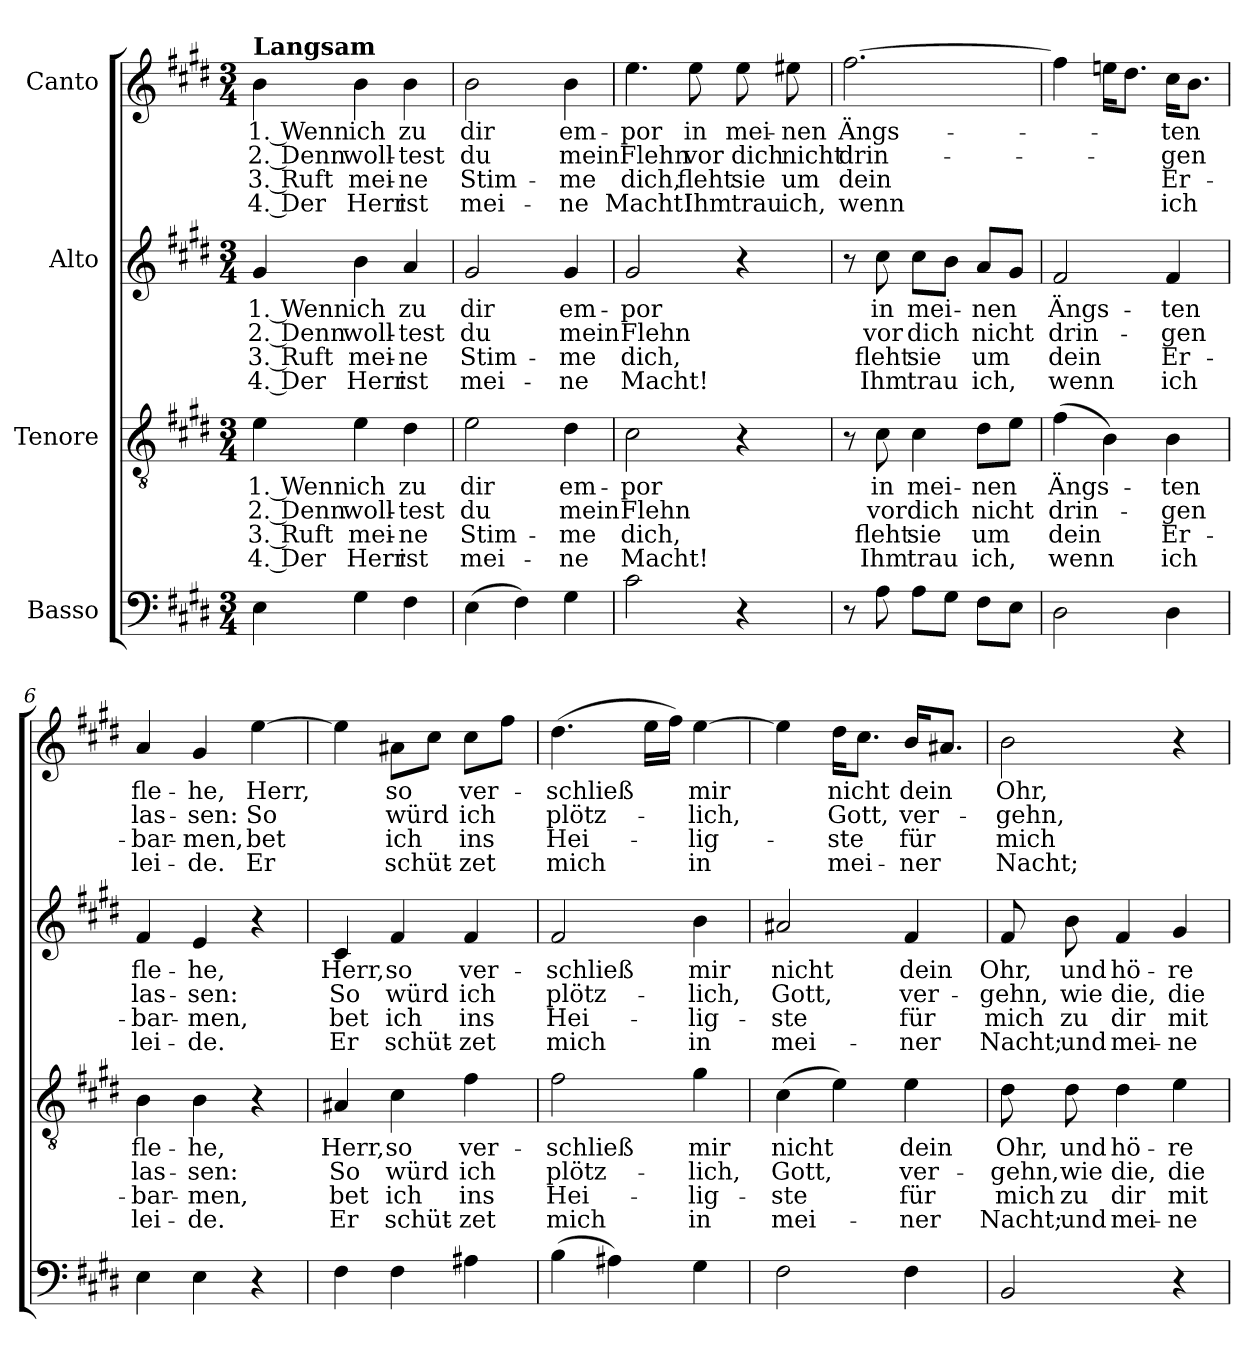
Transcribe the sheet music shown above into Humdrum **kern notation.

**kern	**kern	**text	**text	**text	**text	**kern	**text	**text	**text	**text	**kern	**text	**text	**text	**text
*part4	*part3	*part3	*part3	*part3	*part3	*part2	*part2	*part2	*part2	*part2	*part1	*part1	*part1	*part1	*part1
*staff4	*staff3	*staff3	*staff3	*staff3	*staff3	*staff2	*staff2	*staff2	*staff2	*staff2	*staff1	*staff1	*staff1	*staff1	*staff1
*I"Basso	*I"Tenore	*	*	*	*	*I"Alto	*	*	*	*	*I"Canto	*	*	*	*
*clefF4	*clefGv2	*	*	*	*	*clefG2	*	*	*	*	*clefG2	*	*	*	*
*k[f#c#g#d#]	*k[f#c#g#d#]	*	*	*	*	*k[f#c#g#d#]	*	*	*	*	*k[f#c#g#d#]	*	*	*	*
*M3/4	*M3/4	*	*	*	*	*M3/4	*	*	*	*	*M3/4	*	*	*	*
=1	=1	=1	=1	=1	=1	=1	=1	=1	=1	=1	=1	=1	=1	=1	=1
!	!	!	!	!	!	!	!	!	!	!	!LO:TX:a:B:t=Langsam	!	!	!	!
!	!	!LO:LY:b	!LO:LY:b	!LO:LY:b	!LO:LY:b	!	!LO:LY:b	!LO:LY:b	!LO:LY:b	!LO:LY:b	!	!LO:LY:b	!LO:LY:b	!LO:LY:b	!LO:LY:b
4E\	4e\	1. Wenn	2. Denn	3. Ruft	4. Der	4g#/	1. Wenn	2. Denn	3. Ruft	4. Der	4b\	1. Wenn	2. Denn	3. Ruft	4. Der
!	!	!LO:LY:b	!LO:LY:b	!LO:LY:b	!LO:LY:b	!	!LO:LY:b	!LO:LY:b	!LO:LY:b	!LO:LY:b	!	!LO:LY:b	!LO:LY:b	!LO:LY:b	!LO:LY:b
4G#\	4e\	ich	woll-	mei-	Herr	4b\	ich	woll-	mei-	Herr	4b\	ich	woll-	mei-	Herr
!	!	!LO:LY:b	!LO:LY:b	!LO:LY:b	!LO:LY:b	!	!LO:LY:b	!LO:LY:b	!LO:LY:b	!LO:LY:b	!	!LO:LY:b	!LO:LY:b	!LO:LY:b	!LO:LY:b
4F#\	4d#\	zu	-test	-ne	ist	4a/	zu	-test	-ne	ist	4b\	zu	-test	-ne	ist
=2	=2	=2	=2	=2	=2	=2	=2	=2	=2	=2	=2	=2	=2	=2	=2
!	!	!LO:LY:b	!LO:LY:b	!LO:LY:b	!LO:LY:b	!	!LO:LY:b	!LO:LY:b	!LO:LY:b	!LO:LY:b	!	!LO:LY:b	!LO:LY:b	!LO:LY:b	!LO:LY:b
(4E\	2e\	dir	du	Stim-	mei-	2g#/	dir	du	Stim-	mei-	2b\	dir	du	Stim-	mei-
4F#\)	.	.	.	.	.	.	.	.	.	.	.	.	.	.	.
!	!	!LO:LY:b	!LO:LY:b	!LO:LY:b	!LO:LY:b	!	!LO:LY:b	!LO:LY:b	!LO:LY:b	!LO:LY:b	!	!LO:LY:b	!LO:LY:b	!LO:LY:b	!LO:LY:b
4G#\	4d#\	em-	mein	-me	-ne	4g#/	em-	mein	-me	-ne	4b\	em-	mein	-me	-ne
=3	=3	=3	=3	=3	=3	=3	=3	=3	=3	=3	=3	=3	=3	=3	=3
!	!	!LO:LY:b	!LO:LY:b	!LO:LY:b	!LO:LY:b	!	!LO:LY:b	!LO:LY:b	!LO:LY:b	!LO:LY:b	!	!LO:LY:b	!LO:LY:b	!LO:LY:b	!LO:LY:b
2c#\	2c#\	-por	Flehn	dich,	Macht!	2g#/	-por	Flehn	dich,	Macht!	4.ee\	-por	Flehn	dich,	Macht!
!	!	!	!	!	!	!	!	!	!	!	!	!LO:LY:b	!LO:LY:b	!LO:LY:b	!LO:LY:b
.	.	.	.	.	.	.	.	.	.	.	8ee\	in	vor	fleht	Ihm
!	!	!	!	!	!	!	!	!	!	!	!	!LO:LY:b	!LO:LY:b	!LO:LY:b	!LO:LY:b
4r	4r	.	.	.	.	4r	.	.	.	.	8ee\	mei-	dich	sie	trau
!	!	!	!	!	!	!	!	!	!	!	!	!LO:LY:b	!LO:LY:b	!LO:LY:b	!LO:LY:b
.	.	.	.	.	.	.	.	.	.	.	8ee#X\	-nen	nicht	um	ich,
=4	=4	=4	=4	=4	=4	=4	=4	=4	=4	=4	=4	=4	=4	=4	=4
!	!	!	!	!	!	!	!	!	!	!	!	!LO:LY:b	!LO:LY:b	!LO:LY:b	!LO:LY:b
8r	8r	.	.	.	.	8r	.	.	.	.	[2.ff#\	Ängs-	drin-	dein	wenn
!	!	!LO:LY:b	!LO:LY:b	!LO:LY:b	!LO:LY:b	!	!LO:LY:b	!LO:LY:b	!LO:LY:b	!LO:LY:b	!	!	!	!	!
8A\	8c#\	in	vor	fleht	Ihm	8cc#\	in	vor	fleht	Ihm	.	.	.	.	.
!	!	!LO:LY:b	!LO:LY:b	!LO:LY:b	!LO:LY:b	!	!LO:LY:b	!LO:LY:b	!LO:LY:b	!LO:LY:b	!	!	!	!	!
8A\L	4c#\	mei-	dich	sie	trau	8cc#\L	mei-	dich	sie	trau	.	.	.	.	.
8G#\J	.	.	.	.	.	8b\J	.	.	.	.	.	.	.	.	.
!	!	!LO:LY:b	!LO:LY:b	!LO:LY:b	!LO:LY:b	!	!LO:LY:b	!LO:LY:b	!LO:LY:b	!LO:LY:b	!	!	!	!	!
8F#\L	8d#\L	-nen	nicht	um	ich,	8a/L	-nen	nicht	um	ich,	.	.	.	.	.
8E\J	8e\J	.	.	.	.	8g#/J	.	.	.	.	.	.	.	.	.
=5	=5	=5	=5	=5	=5	=5	=5	=5	=5	=5	=5	=5	=5	=5	=5
!	!	!LO:LY:b	!LO:LY:b	!LO:LY:b	!LO:LY:b	!	!LO:LY:b	!LO:LY:b	!LO:LY:b	!LO:LY:b	!	!	!	!	!
2D#\	(4f#\	Ängs-	drin-	dein	wenn	2f#/	Ängs-	drin-	dein	wenn	4ff#\]	.	.	.	.
.	4B\)	.	.	.	.	.	.	.	.	.	16een\KL	.	.	.	.
.	.	.	.	.	.	.	.	.	.	.	8.dd#\J	.	.	.	.
!	!	!LO:LY:b	!LO:LY:b	!LO:LY:b	!LO:LY:b	!	!LO:LY:b	!LO:LY:b	!LO:LY:b	!LO:LY:b	!	!LO:LY:b	!LO:LY:b	!LO:LY:b	!LO:LY:b
4D#\	4B\	-ten	-gen	Er-	ich	4f#/	-ten	-gen	Er-	ich	16cc#\KL	-ten	-gen	Er-	ich
.	.	.	.	.	.	.	.	.	.	.	8.b\J	.	.	.	.
!!LO:LB:g=z
=6	=6	=6	=6	=6	=6	=6	=6	=6	=6	=6	=6	=6	=6	=6	=6
!	!	!LO:LY:b	!LO:LY:b	!LO:LY:b	!LO:LY:b	!	!LO:LY:b	!LO:LY:b	!LO:LY:b	!LO:LY:b	!	!LO:LY:b	!LO:LY:b	!LO:LY:b	!LO:LY:b
4E\	4B\	fle-	las-	-bar-	lei-	4f#/	fle-	las-	-bar-	lei-	4a/	fle-	las-	-bar-	lei-
!	!	!LO:LY:b	!LO:LY:b	!LO:LY:b	!LO:LY:b	!	!LO:LY:b	!LO:LY:b	!LO:LY:b	!LO:LY:b	!	!LO:LY:b	!LO:LY:b	!LO:LY:b	!LO:LY:b
4E\	4B\	-he,	-sen:	-men,	-de.	4e/	-he,	-sen:	-men,	-de.	4g#/	-he,	-sen:	-men,	-de.
!	!	!	!	!	!	!	!	!	!	!	!	!LO:LY:b	!LO:LY:b	!LO:LY:b	!LO:LY:b
4r	4r	.	.	.	.	4r	.	.	.	.	[4ee\	Herr,	So	bet	Er
=7	=7	=7	=7	=7	=7	=7	=7	=7	=7	=7	=7	=7	=7	=7	=7
!	!	!LO:LY:b	!LO:LY:b	!LO:LY:b	!LO:LY:b	!	!LO:LY:b	!LO:LY:b	!LO:LY:b	!LO:LY:b	!	!	!	!	!
4F#\	4A#X/	Herr,	So	bet	Er	4c#/	Herr,	So	bet	Er	4ee\]	.	.	.	.
!	!	!LO:LY:b	!LO:LY:b	!LO:LY:b	!LO:LY:b	!	!LO:LY:b	!LO:LY:b	!LO:LY:b	!LO:LY:b	!	!LO:LY:b	!LO:LY:b	!LO:LY:b	!LO:LY:b
4F#\	4c#\	so	würd	ich	schüt-	4f#/	so	würd	ich	schüt-	8a#X\L	so	würd	ich	schüt-
.	.	.	.	.	.	.	.	.	.	.	8cc#\J	.	.	.	.
!	!	!LO:LY:b	!LO:LY:b	!LO:LY:b	!LO:LY:b	!	!LO:LY:b	!LO:LY:b	!LO:LY:b	!LO:LY:b	!	!LO:LY:b	!LO:LY:b	!LO:LY:b	!LO:LY:b
4A#X\	4f#\	ver-	ich	ins	-zet	4f#/	ver-	ich	ins	-zet	8cc#\L	ver-	ich	ins	-zet
.	.	.	.	.	.	.	.	.	.	.	8ff#\J	.	.	.	.
=8	=8	=8	=8	=8	=8	=8	=8	=8	=8	=8	=8	=8	=8	=8	=8
!	!	!LO:LY:b	!LO:LY:b	!LO:LY:b	!LO:LY:b	!	!LO:LY:b	!LO:LY:b	!LO:LY:b	!LO:LY:b	!	!LO:LY:b	!LO:LY:b	!LO:LY:b	!LO:LY:b
(4B\	2f#\	-schließ	plötz-	Hei-	mich	2f#/	-schließ	plötz-	Hei-	mich	(4.dd#\	-schließ	plötz-	Hei-	mich
4A#X\)	.	.	.	.	.	.	.	.	.	.	.	.	.	.	.
.	.	.	.	.	.	.	.	.	.	.	16ee\LL	.	.	.	.
.	.	.	.	.	.	.	.	.	.	.	16ff#\JJ)	.	.	.	.
!	!	!LO:LY:b	!LO:LY:b	!LO:LY:b	!LO:LY:b	!	!LO:LY:b	!LO:LY:b	!LO:LY:b	!LO:LY:b	!	!LO:LY:b	!LO:LY:b	!LO:LY:b	!LO:LY:b
4G#\	4g#\	mir	-lich,	-lig-	in	4b\	mir	-lich,	-lig-	in	[4ee\	mir	-lich,	-lig-	in
=9	=9	=9	=9	=9	=9	=9	=9	=9	=9	=9	=9	=9	=9	=9	=9
!	!	!LO:LY:b	!LO:LY:b	!LO:LY:b	!LO:LY:b	!	!LO:LY:b	!LO:LY:b	!LO:LY:b	!LO:LY:b	!	!	!	!	!
2F#\	(4c#\	nicht	Gott,	-ste	mei-	2a#X/	nicht	Gott,	-ste	mei-	4ee\]	.	.	.	.
!	!	!	!	!	!	!	!	!	!	!	!	!LO:LY:b	!LO:LY:b	!LO:LY:b	!LO:LY:b
.	4e\)	.	.	.	.	.	.	.	.	.	16dd#\KL	nicht	Gott,	-ste	mei-
.	.	.	.	.	.	.	.	.	.	.	8.cc#\J	.	.	.	.
!	!	!LO:LY:b	!LO:LY:b	!LO:LY:b	!LO:LY:b	!	!LO:LY:b	!LO:LY:b	!LO:LY:b	!LO:LY:b	!	!LO:LY:b	!LO:LY:b	!LO:LY:b	!LO:LY:b
4F#\	4e\	dein	ver-	für	-ner	4f#/	dein	ver-	für	-ner	16b/KL	dein	ver-	für	-ner
.	.	.	.	.	.	.	.	.	.	.	8.a#X/J	.	.	.	.
=10	=10	=10	=10	=10	=10	=10	=10	=10	=10	=10	=10	=10	=10	=10	=10
!	!	!LO:LY:b	!LO:LY:b	!LO:LY:b	!LO:LY:b	!	!LO:LY:b	!LO:LY:b	!LO:LY:b	!LO:LY:b	!	!LO:LY:b	!LO:LY:b	!LO:LY:b	!LO:LY:b
2BB/	8d#\	Ohr,	-gehn,	mich	Nacht;	8f#/	Ohr,	-gehn,	mich	Nacht;	2b\	Ohr,	-gehn,	mich	Nacht;
!	!	!LO:LY:b	!LO:LY:b	!LO:LY:b	!LO:LY:b	!	!LO:LY:b	!LO:LY:b	!LO:LY:b	!LO:LY:b	!	!	!	!	!
.	8d#\	und	wie	zu	und	8b\	und	wie	zu	und	.	.	.	.	.
!	!	!LO:LY:b	!LO:LY:b	!LO:LY:b	!LO:LY:b	!	!LO:LY:b	!LO:LY:b	!LO:LY:b	!LO:LY:b	!	!	!	!	!
.	4d#\	hö-	die,	dir	mei-	4f#/	hö-	die,	dir	mei-	.	.	.	.	.
!	!	!LO:LY:b	!LO:LY:b	!LO:LY:b	!LO:LY:b	!	!LO:LY:b	!LO:LY:b	!LO:LY:b	!LO:LY:b	!	!	!	!	!
4r	4e\	-re	die	mit	-ne	4g#/	-re	die	mit	-ne	4r	.	.	.	.
=	=	=	=	=	=	=	=	=	=	=	=	=	=	=	=
*-	*-	*-	*-	*-	*-	*-	*-	*-	*-	*-	*-	*-	*-	*-	*-
